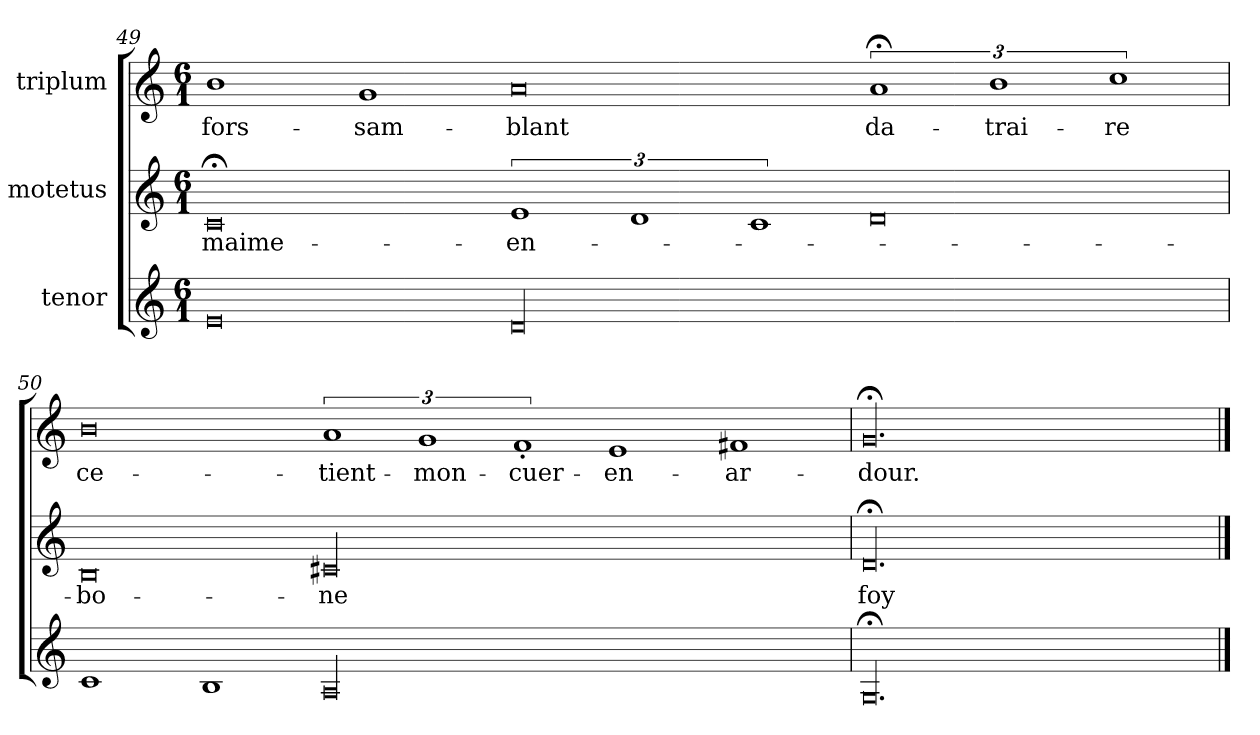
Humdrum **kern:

**kern	**kern	**text	**kern	**text
*part3	*part2	*part2	*part1	*part1
*staff3	*staff2	*staff2	*staff1	*staff1
*I"tenor	*I"motetus	*	*I"triplum	*
!!LO:PB:g=z
*clefG2	*clefG2	*	*clefG2	*
*k[]	*k[]	*	*k[]	*
*C:	*C:	*	*C:	*
*M6/1	*M6/1	*	*M6/1	*
=49	=49	=49	=49	=49
0e/	0c;</	maime-	1b\	fors-
.	.	.	1g/	sam-
00d/	3%2e/	en-	0a/	-blant
.	3%2d/	.	.	.
.	3%2c/	.	.	.
.	0d/	.	3%2a;</	da-
.	.	.	3%2b\	-trai-
.	.	.	3%2cc\	-re
=50	=50	=50	=50	=50
1c/	0B/	bo-	0b\	ce-
1B/	.	.	.	.
00A/	00c#X/	-ne	3%2a/	tient-
.	.	.	3%2g/	mon-
.	.	.	3%2f'/	cuer-
.	.	.	1e/	en-
.	.	.	1f#X/	ar-
=51	=51	=51	=51	=51
00.G;</	00.d;</	foy-	00.g;</	-dour.
==	==	==	==	==
*-	*-	*-	*-	*-
